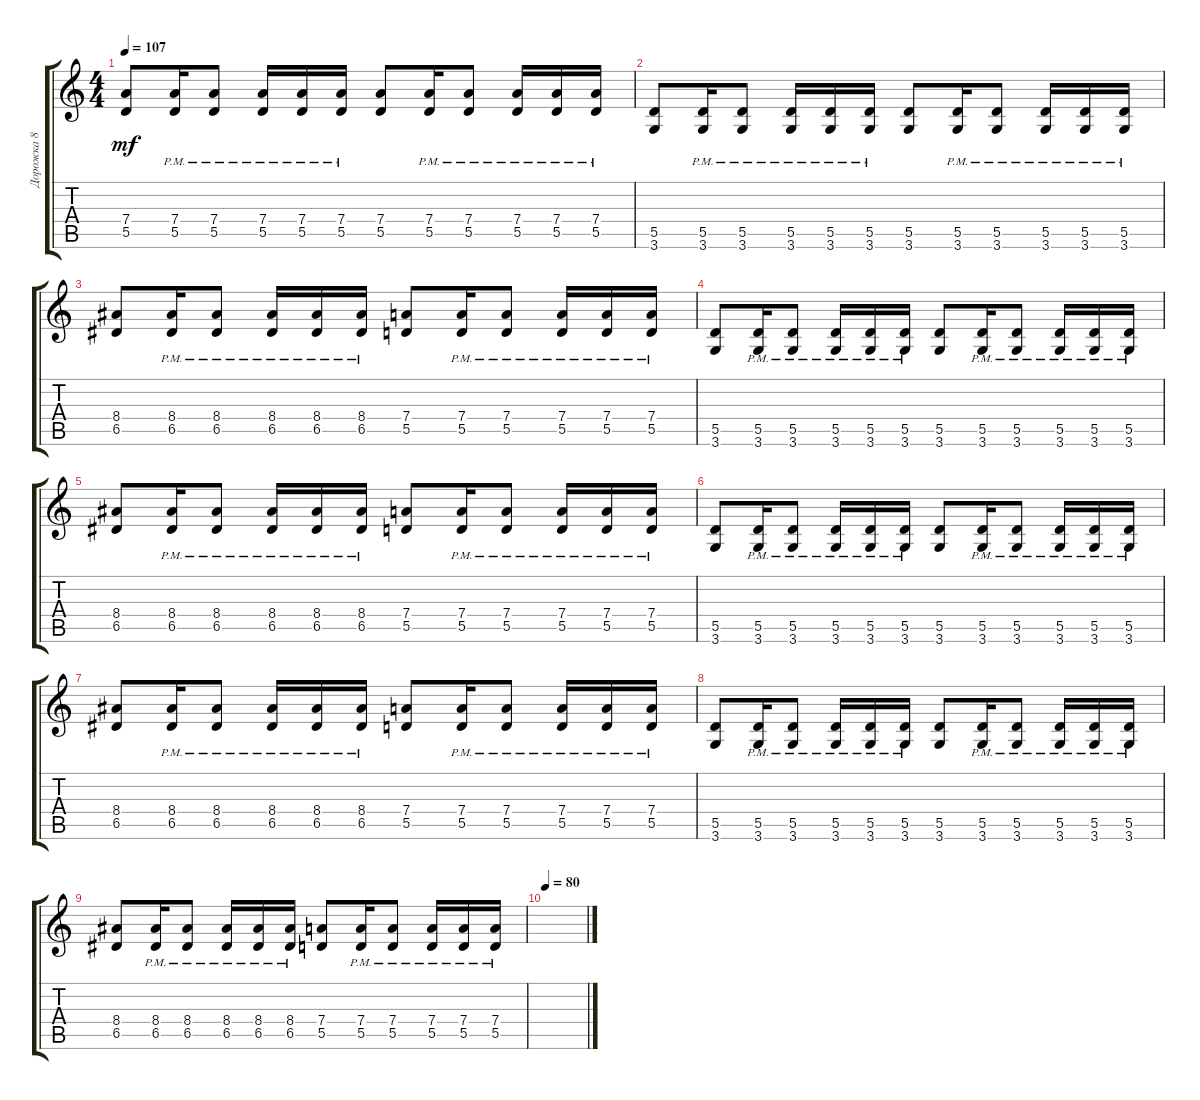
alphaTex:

\track ("Дорожка 8" "Дорожка 8") {instrument distortionguitar}
\staff {score tabs}
\tuning (E4 B3 G3 D3 A2 E2) {hide}
\ts (4 4)
\tempo 107
\clef g2
\ks c
(7.4 5.5).8{dy mf} (7.4{pm} 5.5{pm}).16 (7.4{pm} 5.5{pm}).8 (7.4{pm} 5.5{pm}).16 (7.4{pm} 5.5{pm}).16 (7.4{pm} 5.5{pm}).16 (7.4 5.5).8 (7.4{pm} 5.5{pm}).16 (7.4{pm} 5.5{pm}).8 (7.4{pm} 5.5{pm}).16 (7.4{pm} 5.5{pm}).16 (7.4{pm} 5.5{pm}).16 |
(5.5 3.6).8 (5.5{pm} 3.6{pm}).16 (5.5{pm} 3.6{pm}).8 (5.5{pm} 3.6{pm}).16 (5.5{pm} 3.6{pm}).16 (5.5{pm} 3.6{pm}).16 (5.5 3.6).8 (5.5{pm} 3.6{pm}).16 (5.5{pm} 3.6{pm}).8 (5.5{pm} 3.6{pm}).16 (5.5{pm} 3.6{pm}).16 (5.5{pm} 3.6{pm}).16 |
(8.4 6.5).8 (8.4{pm} 6.5{pm}).16 (8.4{pm} 6.5{pm}).8 (8.4{pm} 6.5{pm}).16 (8.4{pm} 6.5{pm}).16 (8.4{pm} 6.5{pm}).16 (7.4 5.5).8 (7.4{pm} 5.5{pm}).16 (7.4{pm} 5.5{pm}).8 (7.4{pm} 5.5{pm}).16 (7.4{pm} 5.5{pm}).16 (7.4{pm} 5.5{pm}).16 |
(5.5 3.6).8 (5.5{pm} 3.6{pm}).16 (5.5{pm} 3.6{pm}).8 (5.5{pm} 3.6{pm}).16 (5.5{pm} 3.6{pm}).16 (5.5{pm} 3.6{pm}).16 (5.5 3.6).8 (5.5{pm} 3.6{pm}).16 (5.5{pm} 3.6{pm}).8 (5.5{pm} 3.6{pm}).16 (5.5{pm} 3.6{pm}).16 (5.5{pm} 3.6{pm}).16 |
(8.4 6.5).8 (8.4{pm} 6.5{pm}).16 (8.4{pm} 6.5{pm}).8 (8.4{pm} 6.5{pm}).16 (8.4{pm} 6.5{pm}).16 (8.4{pm} 6.5{pm}).16 (7.4 5.5).8 (7.4{pm} 5.5{pm}).16 (7.4{pm} 5.5{pm}).8 (7.4{pm} 5.5{pm}).16 (7.4{pm} 5.5{pm}).16 (7.4{pm} 5.5{pm}).16 |
(5.5 3.6).8 (5.5{pm} 3.6{pm}).16 (5.5{pm} 3.6{pm}).8 (5.5{pm} 3.6{pm}).16 (5.5{pm} 3.6{pm}).16 (5.5{pm} 3.6{pm}).16 (5.5 3.6).8 (5.5{pm} 3.6{pm}).16 (5.5{pm} 3.6{pm}).8 (5.5{pm} 3.6{pm}).16 (5.5{pm} 3.6{pm}).16 (5.5{pm} 3.6{pm}).16 |
(8.4 6.5).8 (8.4{pm} 6.5{pm}).16 (8.4{pm} 6.5{pm}).8 (8.4{pm} 6.5{pm}).16 (8.4{pm} 6.5{pm}).16 (8.4{pm} 6.5{pm}).16 (7.4 5.5).8 (7.4{pm} 5.5{pm}).16 (7.4{pm} 5.5{pm}).8 (7.4{pm} 5.5{pm}).16 (7.4{pm} 5.5{pm}).16 (7.4{pm} 5.5{pm}).16 |
(5.5 3.6).8 (5.5{pm} 3.6{pm}).16 (5.5{pm} 3.6{pm}).8 (5.5{pm} 3.6{pm}).16 (5.5{pm} 3.6{pm}).16 (5.5{pm} 3.6{pm}).16 (5.5 3.6).8 (5.5{pm} 3.6{pm}).16 (5.5{pm} 3.6{pm}).8 (5.5{pm} 3.6{pm}).16 (5.5{pm} 3.6{pm}).16 (5.5{pm} 3.6{pm}).16 |
(8.4 6.5).8 (8.4{pm} 6.5{pm}).16 (8.4{pm} 6.5{pm}).8 (8.4{pm} 6.5{pm}).16 (8.4{pm} 6.5{pm}).16 (8.4{pm} 6.5{pm}).16 (7.4 5.5).8 (7.4{pm} 5.5{pm}).16 (7.4{pm} 5.5{pm}).8 (7.4{pm} 5.5{pm}).16 (7.4{pm} 5.5{pm}).16 (7.4{pm} 5.5{pm}).16 |
\tempo 95
\tempo 80
